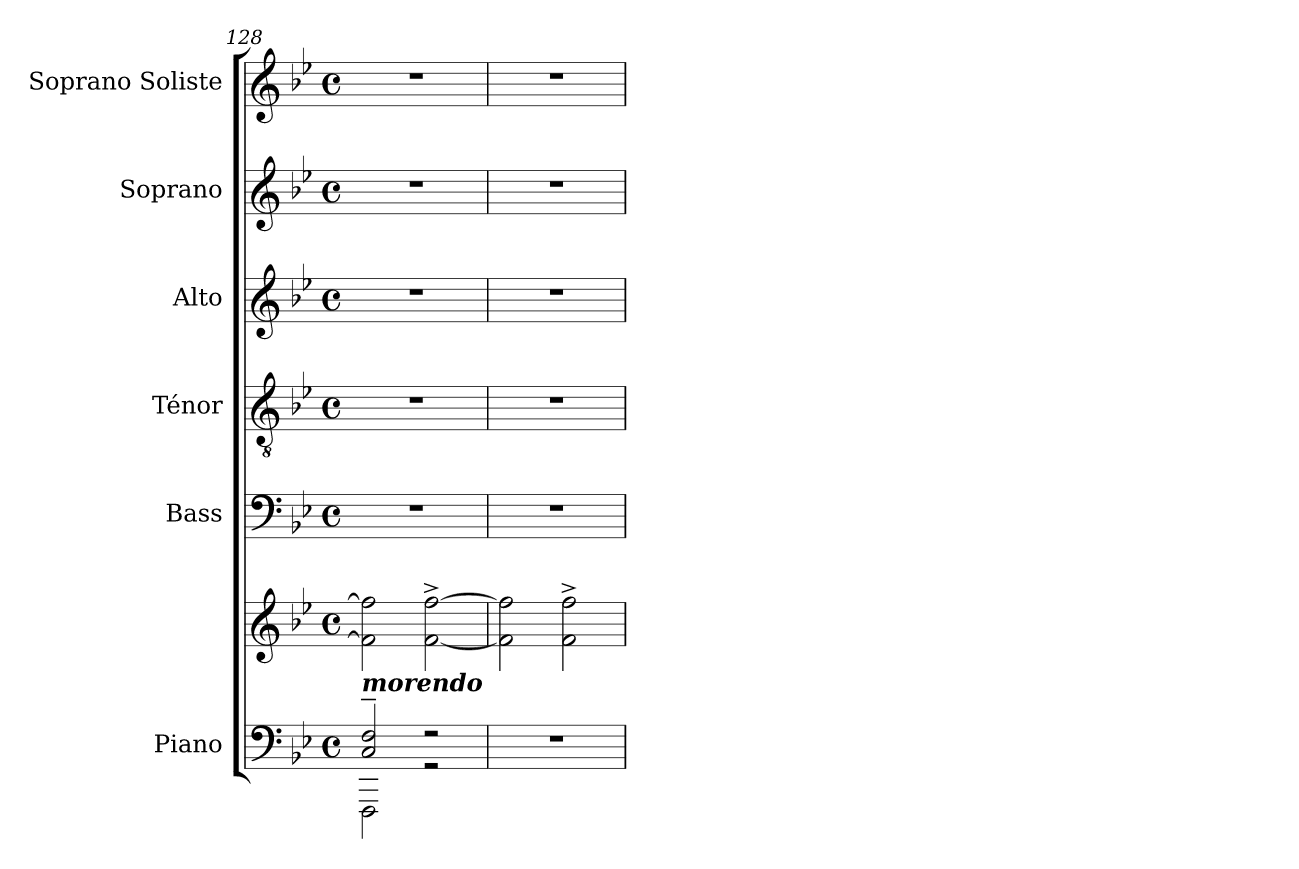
**kern	**kern	**kern	**kern	**kern	**kern	**kern
*part6	*part6	*part5	*part4	*part3	*part2	*part1
*staff7	*staff6	*staff5	*staff4	*staff3	*staff2	*staff1
*I"Piano	*	*I"Bass	*I"Ténor	*I"Alto	*I"Soprano	*I"Soprano Soliste
*I'Pno.	*	*I'B.	*I'T.	*I'A.	*I'S.	*
*clefF4	*clefG2	*clefF4	*clefGv2	*clefG2	*clefG2	*clefG2
*	*	*	*	*	*ITrd2c3	*
*k[b-e-]	*k[b-e-]	*k[b-e-]	*k[b-e-]	*k[b-e-]	*k[f#]	*k[b-e-]
*M4/4	*M4/4	*M4/4	*M4/4	*M4/4	*M4/4	*M4/4
*met(c)	*met(c)	*met(c)	*met(c)	*met(c)	*met(c)	*met(c)
=128	=128	=128	=128	=128	=128	=128
*^	*	*	*	*	*	*
!LO:TX:a:Bi:t=morendo	!	!	!	!	!	!	!
2C/~ 2F/~	2FFF\	2f\] 2ff\]	1r	1r	1r	1r	1r
2r	2rGG	[2f\^ [2ff\^	.	.	.	.	.
*v	*v	*	*	*	*	*	*
!!LO:LB:g=z
=129	=129	=129	=129	=129	=129	=129
1r	2f\] 2ff\]	1r	1r	1r	1r	1r
.	2f\^ 2ff\^	.	.	.	.	.
=	=	=	=	=	=	=
*-	*-	*-	*-	*-	*-	*-
